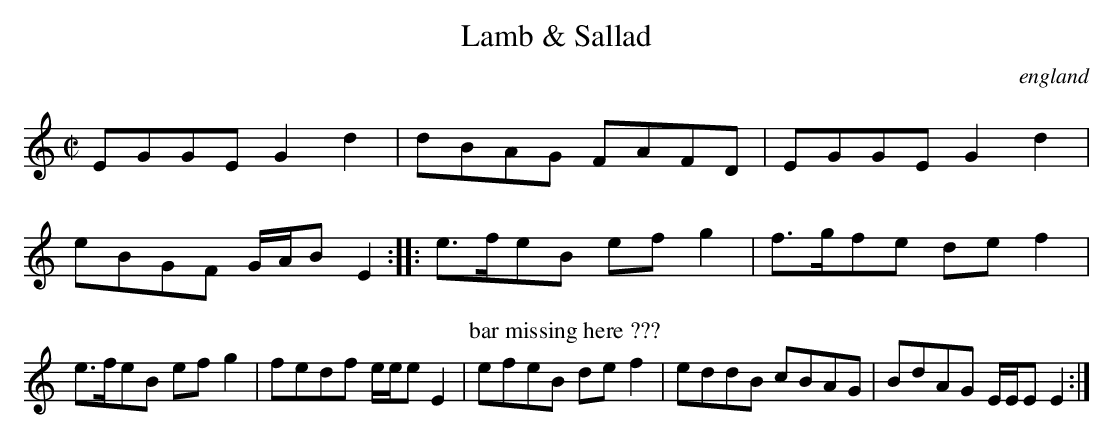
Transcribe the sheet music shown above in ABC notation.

X:1
T:Lamb \& Sallad
O:england
M:C|
K:C
EGGE G2d2|dBAG FAFD|\
EGGE G2d2|eBGF G/2A/2B E2::\
e>feB efg2|f>gfe def2|\
e>feB efg2|fedf e/2e/2e E2|\
P:bar missing here ???
efeB def2|eddB cBAG|\
BdAG E/2E/2E E2:|
